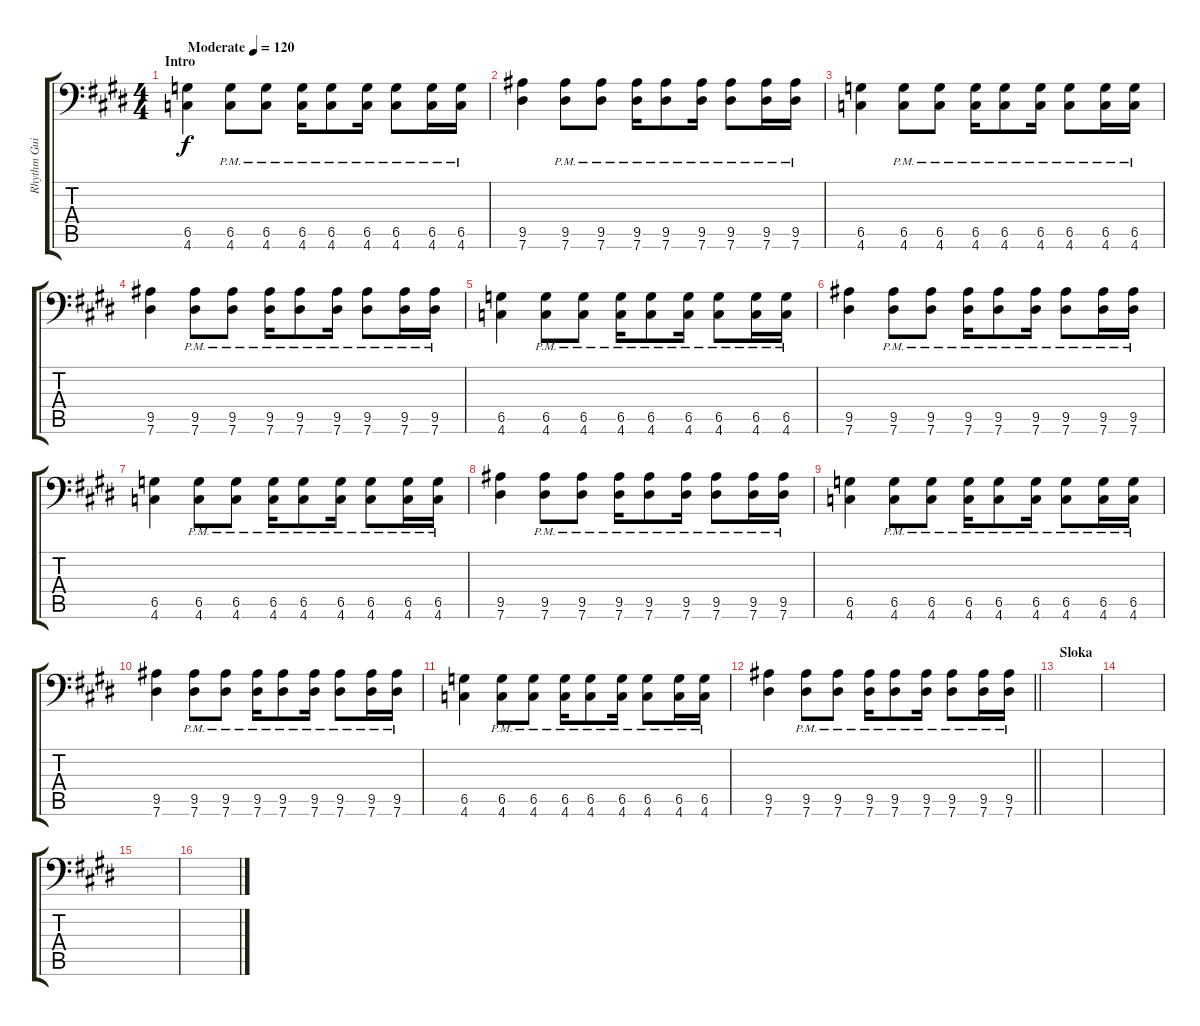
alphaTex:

\track ("Rhythm Guitar 2" "Rhythm Gui") {instrument distortionguitar}
\staff {score tabs}
\tuning (Ab3 E3 B2 Gb2 Db2 Ab1) {hide}
\ts (4 4)
\section ("" "Intro")
\tempo (120 "Moderate")
\clef f4
\ks e
(6.5 4.6).4{dy f instrument distortionguitar} (6.5{pm} 4.6{pm}).8 (6.5{pm} 4.6{pm}).8 (6.5{pm} 4.6{pm}).16 (6.5{pm} 4.6{pm}).8 (6.5{pm} 4.6{pm}).16 (6.5{pm} 4.6{pm}).8 (6.5{pm} 4.6{pm}).16 (6.5{pm} 4.6{pm}).16 |
\ks c#minor
(9.5 7.6).4 (9.5{pm} 7.6{pm}).8 (9.5{pm} 7.6{pm}).8 (9.5{pm} 7.6{pm}).16 (9.5{pm} 7.6{pm}).8 (9.5{pm} 7.6{pm}).16 (9.5{pm} 7.6{pm}).8 (9.5{pm} 7.6{pm}).16 (9.5{pm} 7.6{pm}).16 |
\ks e
(6.5 4.6).4 (6.5{pm} 4.6{pm}).8 (6.5{pm} 4.6{pm}).8 (6.5{pm} 4.6{pm}).16 (6.5{pm} 4.6{pm}).8 (6.5{pm} 4.6{pm}).16 (6.5{pm} 4.6{pm}).8 (6.5{pm} 4.6{pm}).16 (6.5{pm} 4.6{pm}).16 |
\ks c#minor
(9.5 7.6).4 (9.5{pm} 7.6{pm}).8 (9.5{pm} 7.6{pm}).8 (9.5{pm} 7.6{pm}).16 (9.5{pm} 7.6{pm}).8 (9.5{pm} 7.6{pm}).16 (9.5{pm} 7.6{pm}).8 (9.5{pm} 7.6{pm}).16 (9.5{pm} 7.6{pm}).16 |
\ks e
(6.5 4.6).4 (6.5{pm} 4.6{pm}).8 (6.5{pm} 4.6{pm}).8 (6.5{pm} 4.6{pm}).16 (6.5{pm} 4.6{pm}).8 (6.5{pm} 4.6{pm}).16 (6.5{pm} 4.6{pm}).8 (6.5{pm} 4.6{pm}).16 (6.5{pm} 4.6{pm}).16 |
\ks c#minor
(9.5 7.6).4 (9.5{pm} 7.6{pm}).8 (9.5{pm} 7.6{pm}).8 (9.5{pm} 7.6{pm}).16 (9.5{pm} 7.6{pm}).8 (9.5{pm} 7.6{pm}).16 (9.5{pm} 7.6{pm}).8 (9.5{pm} 7.6{pm}).16 (9.5{pm} 7.6{pm}).16 |
(6.5 4.6).4 (6.5{pm} 4.6{pm}).8 (6.5{pm} 4.6{pm}).8 (6.5{pm} 4.6{pm}).16 (6.5{pm} 4.6{pm}).8 (6.5{pm} 4.6{pm}).16 (6.5{pm} 4.6{pm}).8 (6.5{pm} 4.6{pm}).16 (6.5{pm} 4.6{pm}).16 |
(9.5 7.6).4 (9.5{pm} 7.6{pm}).8 (9.5{pm} 7.6{pm}).8 (9.5{pm} 7.6{pm}).16 (9.5{pm} 7.6{pm}).8 (9.5{pm} 7.6{pm}).16 (9.5{pm} 7.6{pm}).8 (9.5{pm} 7.6{pm}).16 (9.5{pm} 7.6{pm}).16 |
\ks e
(6.5 4.6).4 (6.5{pm} 4.6{pm}).8 (6.5{pm} 4.6{pm}).8 (6.5{pm} 4.6{pm}).16 (6.5{pm} 4.6{pm}).8 (6.5{pm} 4.6{pm}).16 (6.5{pm} 4.6{pm}).8 (6.5{pm} 4.6{pm}).16 (6.5{pm} 4.6{pm}).16 |
\ks c#minor
(9.5 7.6).4 (9.5{pm} 7.6{pm}).8 (9.5{pm} 7.6{pm}).8 (9.5{pm} 7.6{pm}).16 (9.5{pm} 7.6{pm}).8 (9.5{pm} 7.6{pm}).16 (9.5{pm} 7.6{pm}).8 (9.5{pm} 7.6{pm}).16 (9.5{pm} 7.6{pm}).16 |
(6.5 4.6).4 (6.5{pm} 4.6{pm}).8 (6.5{pm} 4.6{pm}).8 (6.5{pm} 4.6{pm}).16 (6.5{pm} 4.6{pm}).8 (6.5{pm} 4.6{pm}).16 (6.5{pm} 4.6{pm}).8 (6.5{pm} 4.6{pm}).16 (6.5{pm} 4.6{pm}).16 |
\barLineRight lightlight
(9.5 7.6).4 (9.5{pm} 7.6{pm}).8 (9.5{pm} 7.6{pm}).8 (9.5{pm} 7.6{pm}).16 (9.5{pm} 7.6{pm}).8 (9.5{pm} 7.6{pm}).16 (9.5{pm} 7.6{pm}).8 (9.5{pm} 7.6{pm}).16 (9.5{pm} 7.6{pm}).16 |
\section ("" "Sloka")
\ks e
|
\ks c#minor
|
\ks e
|
\ks c#minor
